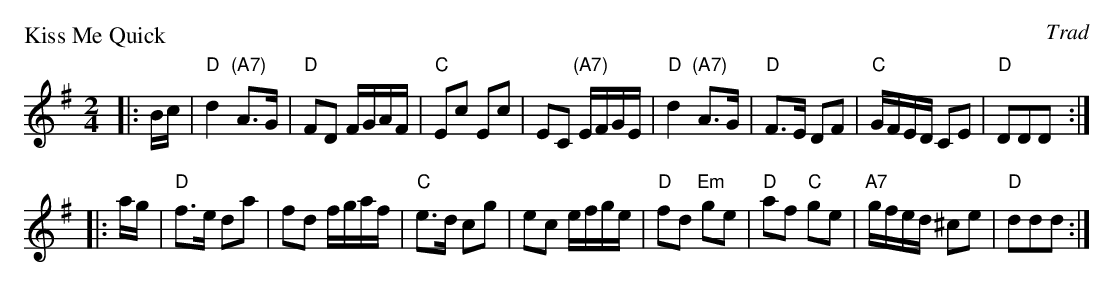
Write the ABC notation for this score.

X:1
P: Kiss Me Quick
O: Trad
M: 2/4
L: 1/16
K: DMix
|: Bc \
| "D"d4 "(A7)"A3G | "D"F2D2 FGAF | "C"E2c2 E2c2 | E2C2 "(A7)"EFGE \
| "D"d4 "(A7)"A3G | "D"F3E D2F2 | "C"GFED C2E2 | "D"D2D2D2 :|
|: ag \
| "D"f3e d2a2 | f2d2 fgaf | "C"e3d c2g2 | e2c2 efge \
| "D"f2d2 "Em"g2e2 | "D"a2f2 "C"g2e2 | "A7"gfed ^c2e2 | "D"d2d2d2 :|
